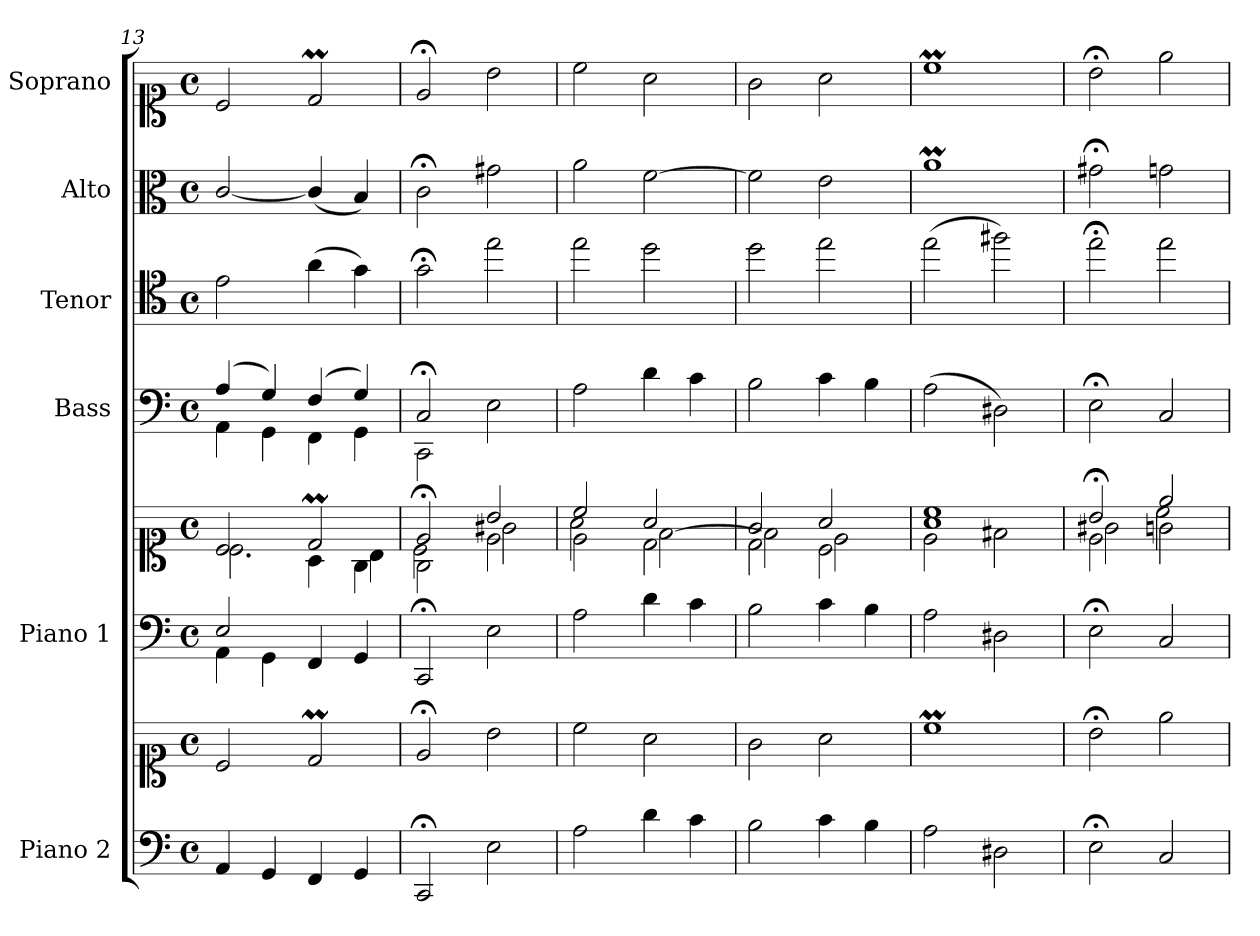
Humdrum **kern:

**kern	**kern	**kern	**kern	**kern	**kern	**kern	**kern
*part6	*part6	*part5	*part5	*part4	*part3	*part2	*part1
*staff8	*staff7	*staff6	*staff5	*staff4	*staff3	*staff2	*staff1
*I"Piano 2	*	*I"Piano 1	*	*I"Bass	*I"Tenor	*I"Alto	*I"Soprano
*I'Pno 2	*	*I'Pno 1	*	*I'B.	*I'T.	*I'A.	*I'S.
*clefF4	*clefC1	*clefF4	*clefC1	*clefF4	*clefC4	*clefC3	*clefC1
*	*	*	*	*	*ITrd7c12	*	*
*k[]	*k[]	*k[]	*k[]	*k[]	*k[]	*k[]	*k[]
*M4/4	*M4/4	*M4/4	*M4/4	*M4/4	*M4/4	*M4/4	*M4/4
*met(c)	*met(c)	*met(c)	*met(c)	*met(c)	*met(c)	*met(c)	*met(c)
=13	=13	=13	=13	=13	=13	=13	=13
*	*	*^	*^	*^	*	*	*
*	*	*	*	*	*^	*	*	*	*	*
4AA/	2c/	2E/	4AA\	2c/	2ryy	2.c\	(4A/	4AA\	2E\	[<2c/	2c/
4GG/	.	.	4GG\	.	.	.	4G/)	4GG\	.	.	.
4FF/	2dM/	2ryy	4FF/	2dM/	4A\	.	(4F/	4FF\	(4A\	(4c/]	2dM/
4GG/	.	.	4GG/	.	4G\	4B\	4G/)	4GG\	4G\)	4B/)	.
*	*	*v	*v	*	*	*	*	*	*	*	*
=14	=14	=14	=14	=14	=14	=14	=14	=14	=14	=14
2CC;/	2e;</	2CC;/	2e;</	2G\	2c\	2C;</	2CC\	2G;<\	2c;<\	2e;</
2E\	2b\	2E\	2b/	2e\	2g#X\	2E\	2ryy	2e\	2g#X\	2b\
*	*	*	*	*	*	*v	*v	*	*	*
=15	=15	=15	=15	=15	=15	=15	=15	=15	=15
2A\	2cc\	2A\	2cc/	2e\	2a\	2A\	2e\	2a\	2cc\
4d\	2a\	4d\	2a/	2d\	[<2f\	4d\	2d\	[>2f\	2a\
4c\	.	4c\	.	.	.	4c\	.	.	.
!!LO:PB:g=z
=16	=16	=16	=16	=16	=16	=16	=16	=16	=16
2B\	2g\	2B\	2g/	2d\	2f\]	2B\	2d\	2f\]	2g\
4c\	2a\	4c\	2a/	2c\	2e\	4c\	2e\	2e\	2a\
4B\	.	4B\	.	.	.	4B\	.	.	.
=17	=17	=17	=17	=17	=17	=17	=17	=17	=17
2A\	1ccM\	2A\	1cc/	2e\	1a\	(2A\	(2e\	1aM\	1ccM\
2D#X\	.	2D#X\	.	2f#X\	.	2D#X\)	2f#X\)	.	.
=18	=18	=18	=18	=18	=18	=18	=18	=18	=18
2E;\	2b;<\	2E;\	2b;</	2e\	2g#X\	2E;<\	2e;<\	2g#X;<\	2b;<\
2C/	2ee\	2C/	2ee/	2gn\	2cc\	2C/	2e\	2gn\	2ee\
*	*	*	*v	*v	*v	*	*	*	*
=	=	=	=	=	=	=	=
*-	*-	*-	*-	*-	*-	*-	*-
